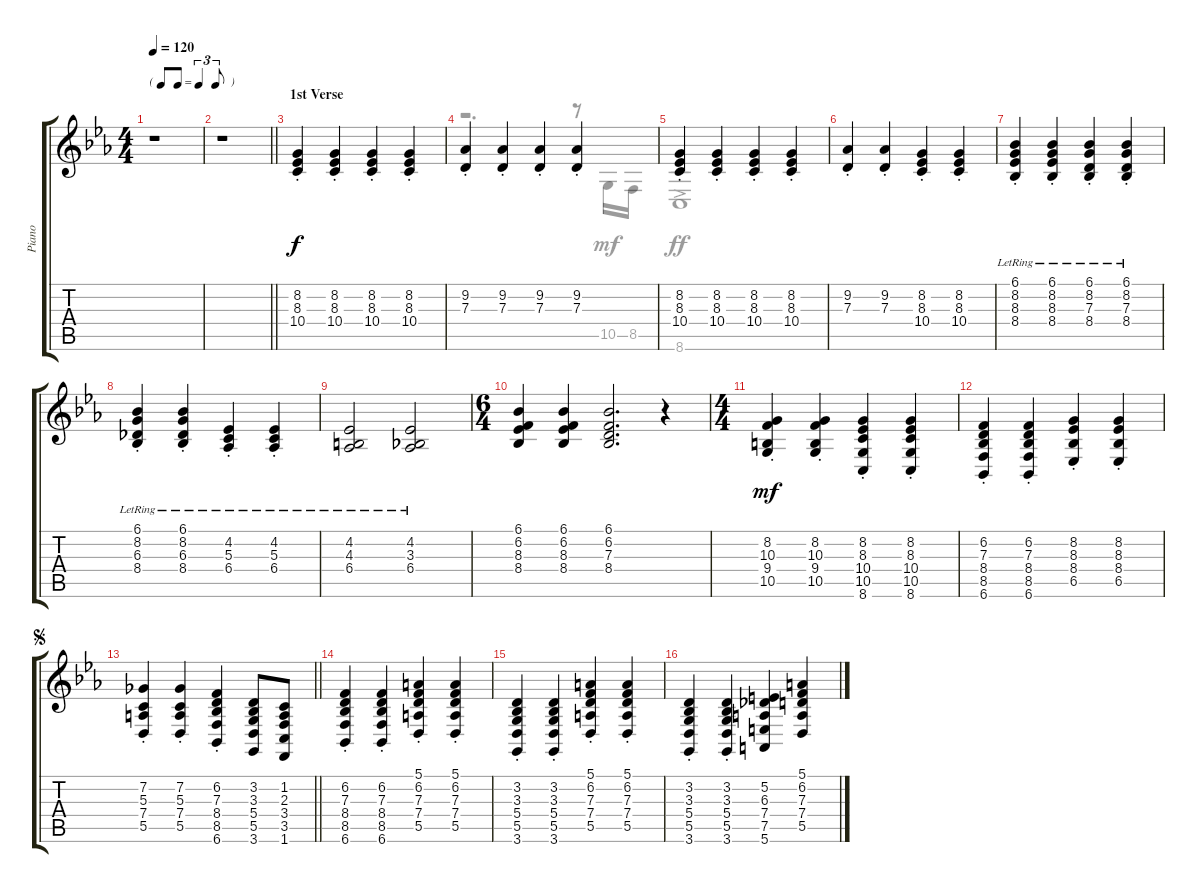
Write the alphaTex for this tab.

\track ("Piano" "Piano") {instrument acousticgrandpiano}
\staff {score tabs}
\tuning (E4 B3 G3 D3 A2 E2) {hide}
\voice
\ts (4 4)
\tf triplet8th
\tempo 120
\clef g2
\ks eb
r.1{dy f instrument acousticgrandpiano} |
\barLineRight lightlight
r.1 |
\section ("" "1st Verse")
(8.2{st} 8.3{st} 10.4{st}).4 (8.2{st} 8.3{st} 10.4{st}).4 (8.2{st} 8.3{st} 10.4{st}).4 (8.2{st} 8.3{st} 10.4{st}).4 |
(9.2{st} 7.3{st}).4 (9.2{st} 7.3{st}).4 (9.2{st} 7.3{st}).4 (9.2{st} 7.3{st}).4 |
(8.2{st} 8.3{st} 10.4{st}).4 (8.2{st} 8.3{st} 10.4{st}).4 (8.2{st} 8.3{st} 10.4{st}).4 (8.2{st} 8.3{st} 10.4{st}).4 |
(9.2{st} 7.3{st}).4 (9.2{st} 7.3{st}).4 (8.2{st} 8.3{st} 10.4{st}).4 (8.2{st} 8.3{st} 10.4{st}).4 |
(6.1{st lr} 8.2{st lr} 8.3{st lr} 8.4{st lr}).4 (6.1{st lr} 8.2{st lr} 8.3{st lr} 8.4{st lr}).4 (6.1{st lr} 8.2{st lr} 7.3{st lr} 8.4{st lr}).4 (6.1{st lr} 8.2{st lr} 7.3{st lr} 8.4{st lr}).4 |
(6.1{st lr} 8.2{st lr} 6.3{st lr} 8.4{st lr}).4 (6.1{st lr} 8.2{st lr} 6.3{st lr} 8.4{st lr}).4 (4.2{st lr} 5.3{st lr} 6.4{st lr}).4 (4.2{st lr} 5.3{st lr} 6.4{st lr}).4 |
(4.2{lr} 4.3{lr} 6.4{lr}).2 (4.2{lr} 3.3{lr} 6.4{lr}).2 |
\ts (6 4)
(6.1 6.2 8.3 8.4).4 (6.1 6.2 8.3 8.4).4 (6.1 6.2 7.3 8.4).2{d} r.4 |
\ts (4 4)
(8.2{st} 10.3{st} 9.4{st} 10.5{st}).4{dy mf} (8.2{st} 10.3{st} 9.4{st} 10.5{st}).4 (8.2{st} 8.3{st} 10.4{st} 10.5{st} 8.6{st}).4 (8.2{st} 8.3{st} 10.4{st} 10.5{st} 8.6{st}).4 |
(6.2{st} 7.3{st} 8.4{st} 8.5{st} 6.6{st}).4 (6.2{st} 7.3{st} 8.4{st} 8.5{st} 6.6{st}).4 (8.2{st} 8.3{st} 8.4{st} 6.5{st}).4 (8.2{st} 8.3{st} 8.4{st} 6.5{st}).4 |
\jump segno
\barLineRight lightlight
(7.2{st} 5.3{st} 7.4{st} 5.5{st}).4 (7.2{st} 5.3{st} 7.4{st} 5.5{st}).4 (6.2{st} 7.3{st} 8.4{st} 8.5{st} 6.6{st}).4 (3.2 3.3 5.4 5.5 3.6).8 (1.2 2.3 3.4 3.5 1.6).8 |
(6.2{st} 7.3{st} 8.4{st} 8.5{st} 6.6{st}).4 (6.2{st} 7.3{st} 8.4{st} 8.5{st} 6.6{st}).4 (5.1{st} 6.2{st} 7.3{st} 7.4{st} 5.5{st}).4 (5.1{st} 6.2{st} 7.3{st} 7.4{st} 5.5{st}).4 |
(3.2{st} 3.3{st} 5.4{st} 5.5{st} 3.6{st}).4 (3.2{st} 3.3{st} 5.4{st} 5.5{st} 3.6{st}).4 (5.1{st} 6.2{st} 7.3{st} 7.4{st} 5.5{st}).4 (5.1{st} 6.2{st} 7.3{st} 7.4{st} 5.5{st}).4 |
(3.2{st} 3.3{st} 5.4{st} 5.5{st} 3.6{st}).4 (3.2{st} 3.3{st} 5.4{st} 5.5{st} 3.6{st}).4 (5.2 6.3 7.4 7.5 5.6).4 (5.1 6.2 7.3 7.4 5.5).4
\voice
\clef g2
\ottava regular
\simile none
\ks eb
|
\barLineRight lightlight
|
|
r.2{d} r.8 10.5.16 8.5.16 |
8.6{ac}.1{dy ff} |
|
|
|
|
|
|
|
\barLineRight lightlight
|
|
|
